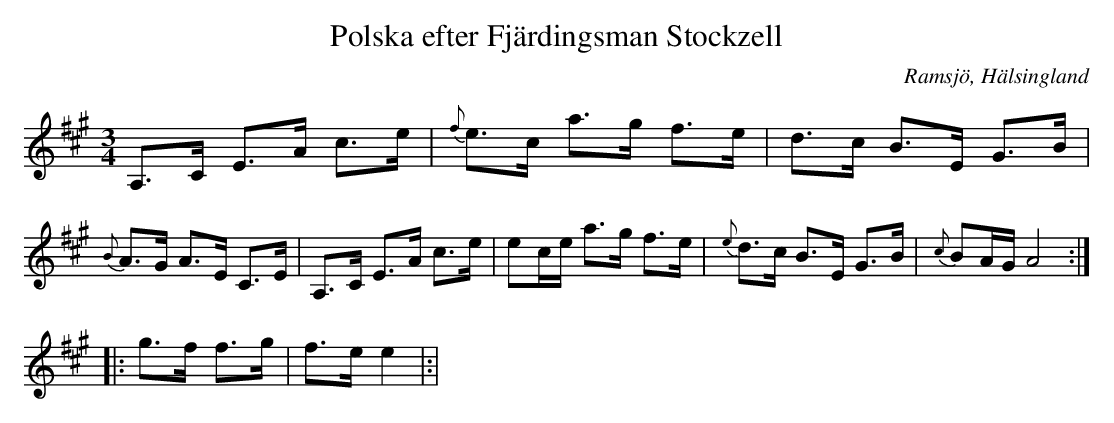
X:1
T:Polska efter Fjärdingsman Stockzell
O: Ramsjö, Hälsingland
M:3/4
L:1/8
K:A
A,>C E>A c>e|{f}e>c a>g f>e| d>c B>E G>B |{B}A>G A>E C>E|A,>C E>A c>e|ec/e/ a>g f>e| {e}d>c B>E G>B |{c}BA/G/ A4:|
|:g>f f>g|f>e e2 |:|
